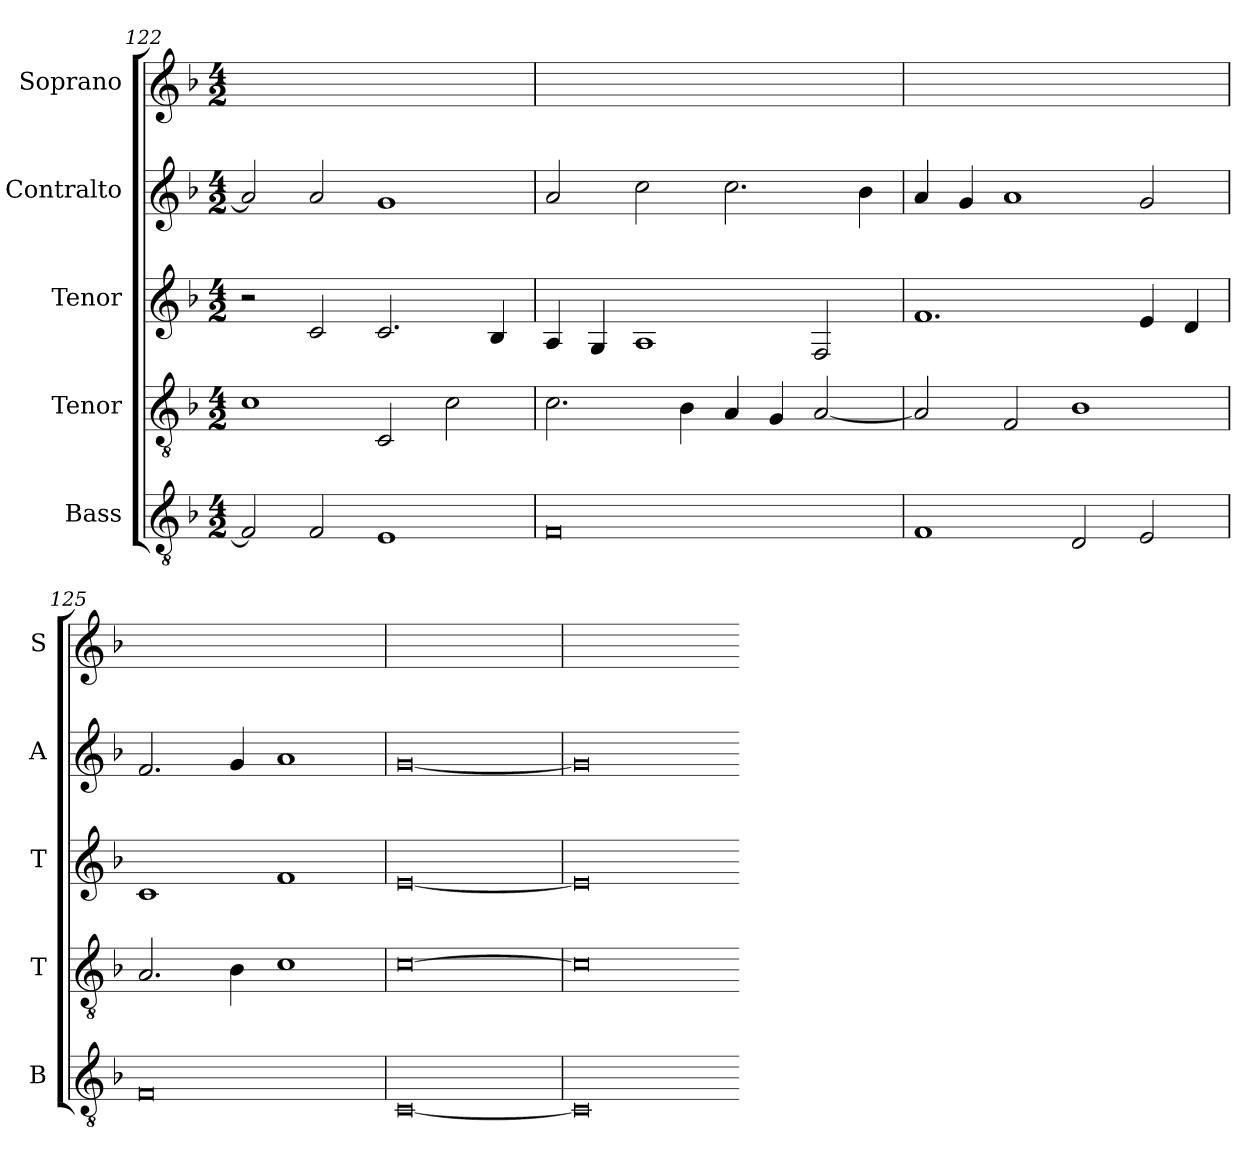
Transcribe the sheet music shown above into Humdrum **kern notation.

**kern	**kern	**kern	**kern	**kern
*part5	*part4	*part3	*part2	*part1
*staff5	*staff4	*staff3	*staff2	*staff1
*I"Bass	*I"Tenor	*I"Tenor	*I"Contralto	*I"Soprano
*I'B	*I'T	*I'T	*I'A	*I'S
*clefGv2	*clefGv2	*clefG2	*clefG2	*clefG2
*k[b-]	*k[b-]	*k[b-]	*k[b-]	*k[b-]
*F:ion	*F:ion	*F:ion	*F:ion	*F:ion
*M4/2	*M4/2	*M4/2	*M4/2	*M4/2
=122	=122	=122	=122	=122
2F]	1c	2r	2a]	0ryy
2F	.	2c	2a	.
1E	2C	2.c	1g	.
.	2c	.	.	.
.	.	4B-	.	.
=123	=123	=123	=123	=123
0F	2.c	4A	2a	0ryy
.	.	4G	.	.
.	.	1A	2cc	.
.	4B-	.	.	.
.	4A	.	2.cc	.
.	4G	.	.	.
.	[2A	2F	.	.
.	.	.	4b-	.
=124	=124	=124	=124	=124
1F	2A]	1.f	4a	0ryy
.	.	.	4g	.
.	2F	.	1a	.
2D	1B-	.	.	.
2E	.	4e	2g	.
.	.	4d	.	.
=125	=125	=125	=125	=125
0F	2.A	1c	2.f	0ryy
.	4B-	.	4g	.
.	1c	1f	1a	.
=126	=126	=126	=126	=126
[0C	[0c	[0e	[0g	0ryy
=127	=127	=127	=127	=127
0C]	0c]	0e]	0g]	0ryy
=-	=-	=-	=-	=-
*-	*-	*-	*-	*-
